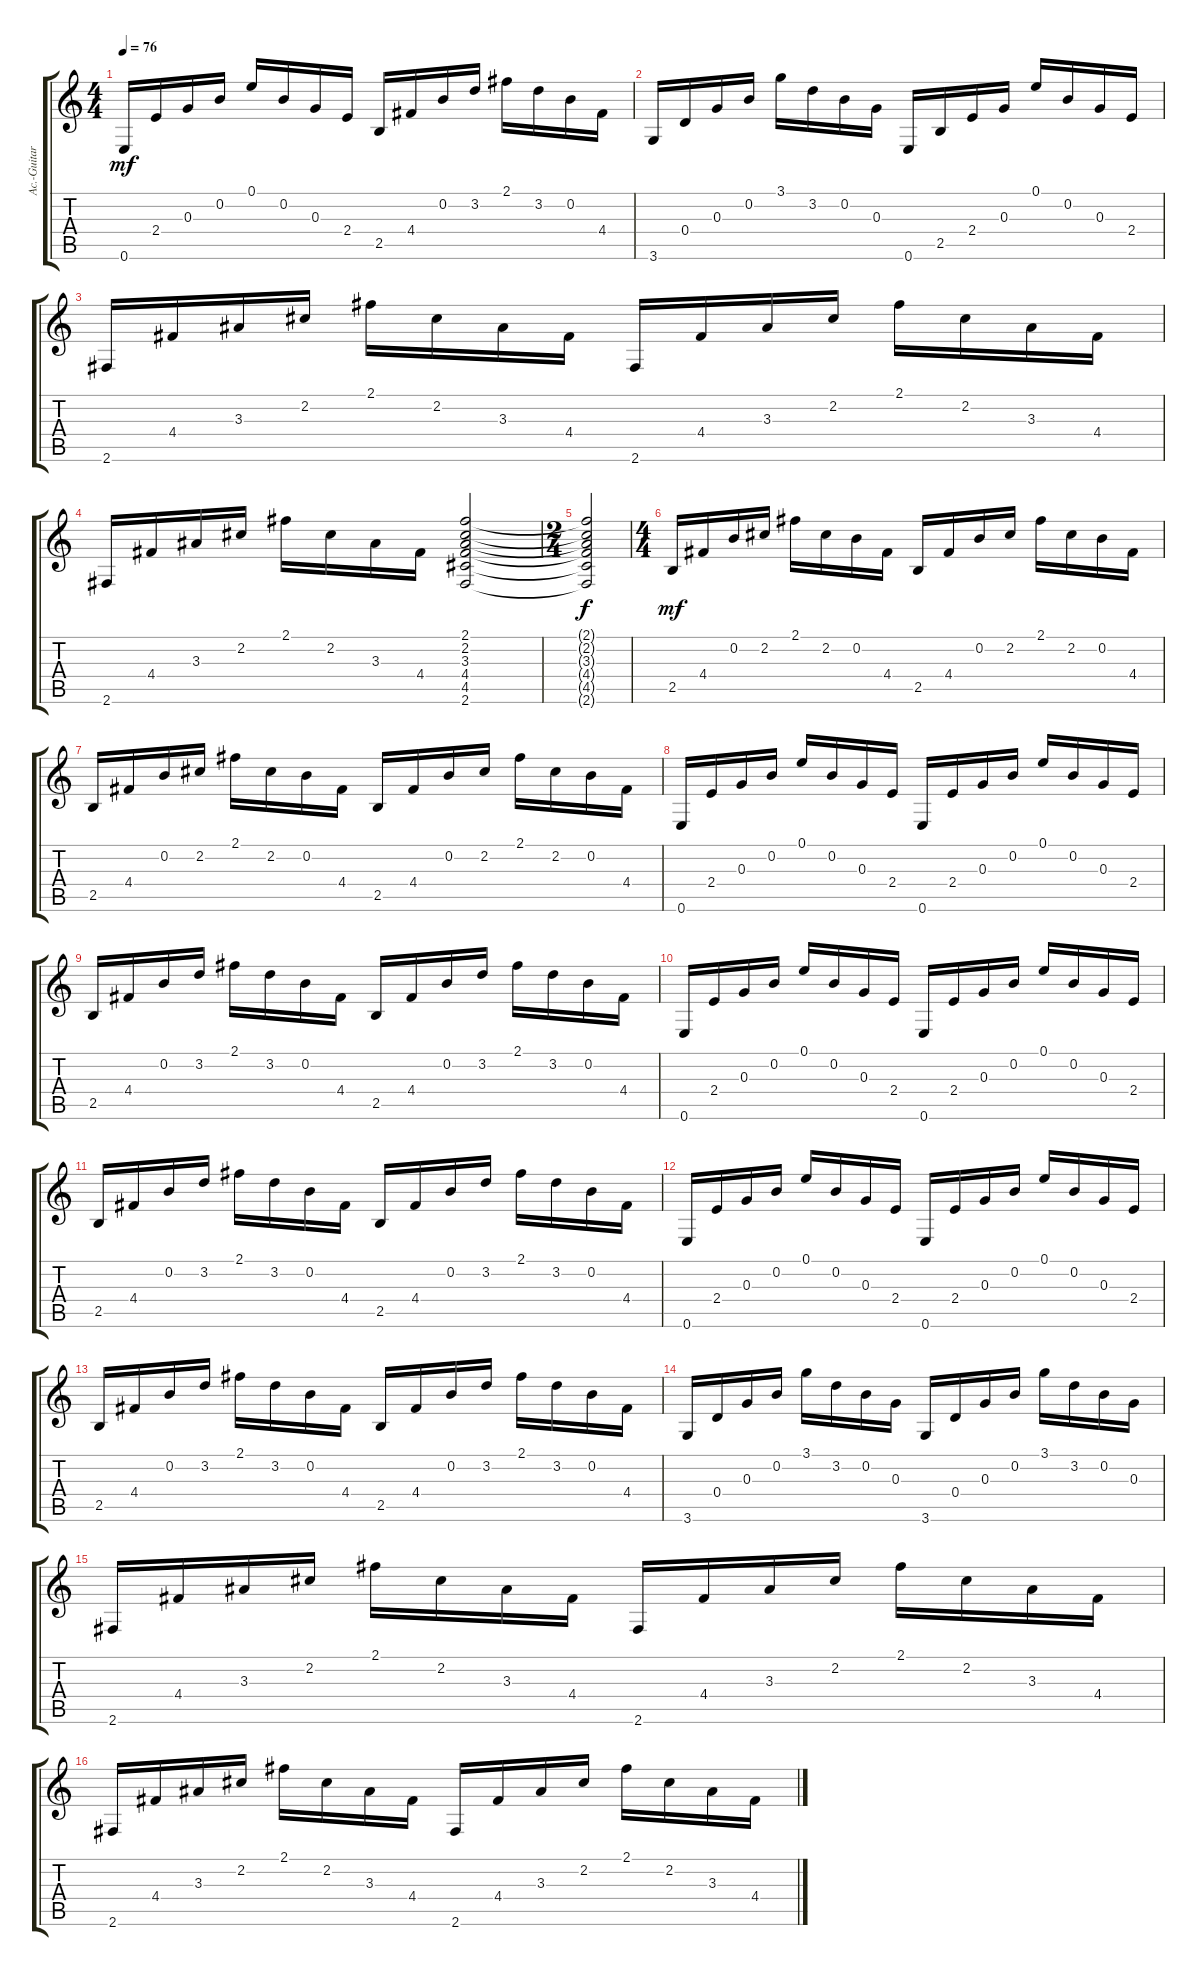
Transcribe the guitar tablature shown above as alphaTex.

\track ("Ac.-Guitar 1" "Ac.-Guitar") {instrument acousticguitarsteel}
\staff {score tabs}
\tuning (E4 B3 G3 D3 A2 E2) {hide}
\ts (4 4)
\tempo 76
\clef g2
\ks c
0.6.16{dy mf} 2.4.16 0.3.16 0.2.16 0.1.16 0.2.16 0.3.16 2.4.16 2.5.16 4.4.16 0.2.16 3.2.16 2.1.16 3.2.16 0.2.16 4.4.16 |
3.6.16 0.4.16 0.3.16 0.2.16 3.1.16 3.2.16 0.2.16 0.3.16 0.6.16 2.5.16 2.4.16 0.3.16 0.1.16 0.2.16 0.3.16 2.4.16 |
2.6.16 4.4.16 3.3.16 2.2.16 2.1.16 2.2.16 3.3.16 4.4.16 2.6.16 4.4.16 3.3.16 2.2.16 2.1.16 2.2.16 3.3.16 4.4.16 |
2.6.16 4.4.16 3.3.16 2.2.16 2.1.16 2.2.16 3.3.16 4.4.16 (2.1 2.2 3.3 4.4 4.5 2.6).2 |
\ts (2 4)
(2.1{t} 2.2{t} 3.3{t} 4.4{t} 4.5{t} 2.6{t}).2{dy f} |
\ts (4 4)
2.5.16{dy mf} 4.4.16 0.2.16 2.2.16 2.1.16 2.2.16 0.2.16 4.4.16 2.5.16 4.4.16 0.2.16 2.2.16 2.1.16 2.2.16 0.2.16 4.4.16 |
2.5.16 4.4.16 0.2.16 2.2.16 2.1.16 2.2.16 0.2.16 4.4.16 2.5.16 4.4.16 0.2.16 2.2.16 2.1.16 2.2.16 0.2.16 4.4.16 |
0.6.16 2.4.16 0.3.16 0.2.16 0.1.16 0.2.16 0.3.16 2.4.16 0.6.16 2.4.16 0.3.16 0.2.16 0.1.16 0.2.16 0.3.16 2.4.16 |
2.5.16 4.4.16 0.2.16 3.2.16 2.1.16 3.2.16 0.2.16 4.4.16 2.5.16 4.4.16 0.2.16 3.2.16 2.1.16 3.2.16 0.2.16 4.4.16 |
0.6.16 2.4.16 0.3.16 0.2.16 0.1.16 0.2.16 0.3.16 2.4.16 0.6.16 2.4.16 0.3.16 0.2.16 0.1.16 0.2.16 0.3.16 2.4.16 |
2.5.16 4.4.16 0.2.16 3.2.16 2.1.16 3.2.16 0.2.16 4.4.16 2.5.16 4.4.16 0.2.16 3.2.16 2.1.16 3.2.16 0.2.16 4.4.16 |
0.6.16 2.4.16 0.3.16 0.2.16 0.1.16 0.2.16 0.3.16 2.4.16 0.6.16 2.4.16 0.3.16 0.2.16 0.1.16 0.2.16 0.3.16 2.4.16 |
2.5.16 4.4.16 0.2.16 3.2.16 2.1.16 3.2.16 0.2.16 4.4.16 2.5.16 4.4.16 0.2.16 3.2.16 2.1.16 3.2.16 0.2.16 4.4.16 |
3.6.16 0.4.16 0.3.16 0.2.16 3.1.16 3.2.16 0.2.16 0.3.16 3.6.16 0.4.16 0.3.16 0.2.16 3.1.16 3.2.16 0.2.16 0.3.16 |
2.6.16 4.4.16 3.3.16 2.2.16 2.1.16 2.2.16 3.3.16 4.4.16 2.6.16 4.4.16 3.3.16 2.2.16 2.1.16 2.2.16 3.3.16 4.4.16 |
2.6.16 4.4.16 3.3.16 2.2.16 2.1.16 2.2.16 3.3.16 4.4.16 2.6.16 4.4.16 3.3.16 2.2.16 2.1.16 2.2.16 3.3.16 4.4.16
